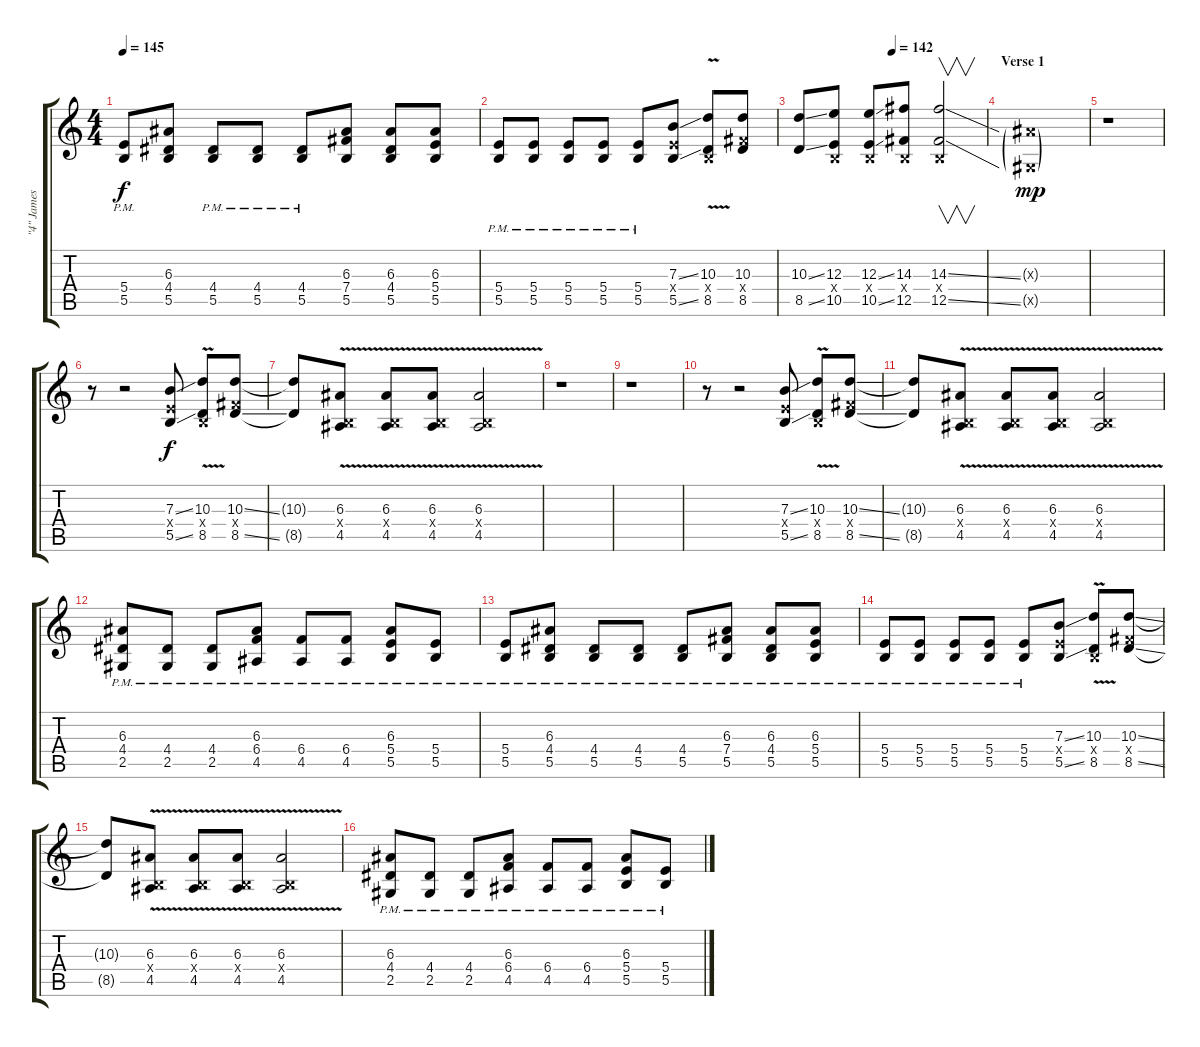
\track ("\"4\" James Root (Guitar 2)" "\"4\" James ") {instrument distortionguitar}
\staff {score tabs}
\tuning (Db4 Ab3 E3 B2 Gb2 B1) {hide}
\ts (4 4)
\tempo 145
\clef g2
\ks c
(5.4{pm} 5.5{pm}).8{dy f} (6.3 4.4 5.5).8 (4.4{pm} 5.5{pm}).8 (4.4{pm} 5.5{pm}).8 (4.4{pm} 5.5{pm}).8 (6.3 7.4 5.5).8 (6.3 4.4 5.5).8 (6.3 5.4 5.5).8 |
(5.4{pm} 5.5{pm}).8 (5.4{pm} 5.5{pm}).8 (5.4{pm} 5.5{pm}).8 (5.4{pm} 5.5{pm}).8 (5.4{pm} 5.5{pm}).8 (7.3{ss} 5.4{x} 5.5{ss}).8 (10.3{v} 0.4{x} 8.5).8 (10.3 7.4{x} 8.5).8 |
\tempo (142 0.5)
(10.3{ss} 8.5{ss}).8 (12.3 0.4{x} 10.5).8 (12.3{ss} 0.4{x} 10.5{ss}).8 (14.3 0.4{x} 12.5).8 (14.3{ss} 0.4{x} 12.5{ss}).2{v} |
\section ("" "Verse 1")
(6.3{g x} 2.5{g x}).1{dy mp} |
r.1 |
r.8 r.2 (7.3{ss} 5.4{x} 5.5{ss}).8{dy f} (10.3{v} 0.4{x} 8.5).8 (10.3{ss} 7.4{x} 8.5{ss}).8 |
(10.3{t} 8.5{t}).8 (6.3{v} 0.4{x} 4.5).8 (6.3{v} 0.4{x} 4.5).8 (6.3{v} 0.4{x} 4.5).8 (6.3{v} 0.4{x} 4.5).2 |
r.1 |
r.1 |
r.8 r.2 (7.3{ss} 5.4{x} 5.5{ss}).8 (10.3{v} 0.4{x} 8.5).8 (10.3{ss} 7.4{x} 8.5{ss}).8 |
(10.3{t} 8.5{t}).8 (6.3{v} 0.4{x} 4.5).8 (6.3{v} 0.4{x} 4.5).8 (6.3{v} 0.4{x} 4.5).8 (6.3{v} 0.4{x} 4.5).2 |
(6.3{pm} 4.4{pm} 2.5{pm}).8 (4.4{pm} 2.5{pm}).8 (4.4{pm} 2.5{pm}).8 (6.3{pm} 6.4{pm} 4.5{pm}).8 (6.4{pm} 4.5{pm}).8 (6.4{pm} 4.5{pm}).8 (6.3{pm} 5.4{pm} 5.5{pm}).8 (5.4{pm} 5.5{pm}).8 |
(5.4{pm} 5.5{pm}).8 (6.3{pm} 4.4{pm} 5.5{pm}).8 (4.4{pm} 5.5{pm}).8 (4.4{pm} 5.5{pm}).8 (4.4{pm} 5.5{pm}).8 (6.3{pm} 7.4{pm} 5.5{pm}).8 (6.3{pm} 4.4{pm} 5.5{pm}).8 (6.3{pm} 5.4{pm} 5.5{pm}).8 |
(5.4{pm} 5.5{pm}).8 (5.4{pm} 5.5{pm}).8 (5.4{pm} 5.5{pm}).8 (5.4{pm} 5.5{pm}).8 (5.4{pm} 5.5{pm}).8 (7.3{ss} 5.4{x} 5.5{ss}).8 (10.3{v} 0.4{x} 8.5).8 (10.3{ss} 7.4{x} 8.5{ss}).8 |
(10.3{t} 8.5{t}).8 (6.3{v} 0.4{x} 4.5).8 (6.3{v} 0.4{x} 4.5).8 (6.3{v} 0.4{x} 4.5).8 (6.3{v} 0.4{x} 4.5).2 |
(6.3{pm} 4.4{pm} 2.5{pm}).8 (4.4{pm} 2.5{pm}).8 (4.4{pm} 2.5{pm}).8 (6.3{pm} 6.4{pm} 4.5{pm}).8 (6.4{pm} 4.5{pm}).8 (6.4{pm} 4.5{pm}).8 (6.3{pm} 5.4{pm} 5.5{pm}).8 (5.4{pm} 5.5{pm}).8
